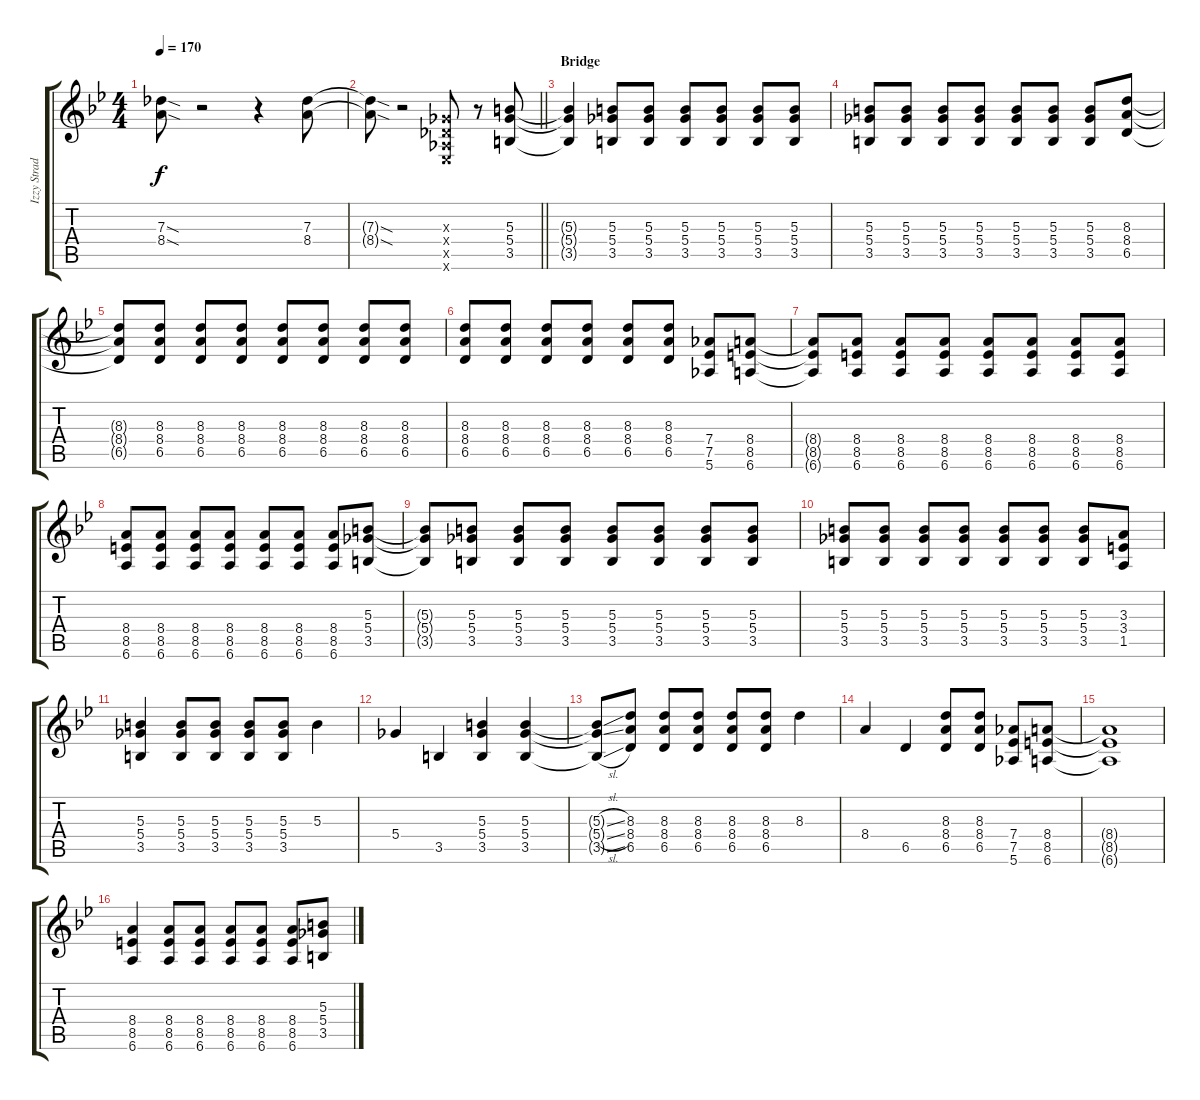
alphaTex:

\track ("Izzy Stradlin - Rhytm Guitar" "Izzy Strad") {instrument overdrivenguitar}
\staff {score tabs}
\tuning (Eb4 Bb3 Gb3 Db3 Ab2 Eb2) {hide}
\ts (4 4)
\tempo 170
\clef g2
\ks bb
(7.3{sod t} 8.4{sod t}).8{dy f} r.2 r.4 (7.3 8.4).8 |
\barLineRight lightlight
(7.3{sod t} 8.4{sod t}).8 r.2 (0.3{x} 0.4{x} 0.5{x} 0.6{x}).8 r.8 (5.3 5.4 3.5).8 |
\section ("" "Bridge")
(5.3{t} 5.4{t} 3.5{t}).4 (5.3 5.4 3.5).8 (5.3 5.4 3.5).8 (5.3 5.4 3.5).8 (5.3 5.4 3.5).8 (5.3 5.4 3.5).8 (5.3 5.4 3.5).8 |
(5.3 5.4 3.5).8 (5.3 5.4 3.5).8 (5.3 5.4 3.5).8 (5.3 5.4 3.5).8 (5.3 5.4 3.5).8 (5.3 5.4 3.5).8 (5.3 5.4 3.5).8 (8.3 8.4 6.5).8 |
(8.3{t} 8.4{t} 6.5{t}).8 (8.3 8.4 6.5).8 (8.3 8.4 6.5).8 (8.3 8.4 6.5).8 (8.3 8.4 6.5).8 (8.3 8.4 6.5).8 (8.3 8.4 6.5).8 (8.3 8.4 6.5).8 |
(8.3 8.4 6.5).8 (8.3 8.4 6.5).8 (8.3 8.4 6.5).8 (8.3 8.4 6.5).8 (8.3 8.4 6.5).8 (8.3 8.4 6.5).8 (7.4 7.5 5.6).8 (8.4 8.5 6.6).8 |
(8.4{t} 8.5{t} 6.6{t}).8 (8.4 8.5 6.6).8 (8.4 8.5 6.6).8 (8.4 8.5 6.6).8 (8.4 8.5 6.6).8 (8.4 8.5 6.6).8 (8.4 8.5 6.6).8 (8.4 8.5 6.6).8 |
(8.4 8.5 6.6).8 (8.4 8.5 6.6).8 (8.4 8.5 6.6).8 (8.4 8.5 6.6).8 (8.4 8.5 6.6).8 (8.4 8.5 6.6).8 (8.4 8.5 6.6).8 (5.3 5.4 3.5).8 |
(5.3{t} 5.4{t} 3.5{t}).8 (5.3 5.4 3.5).8 (5.3 5.4 3.5).8 (5.3 5.4 3.5).8 (5.3 5.4 3.5).8 (5.3 5.4 3.5).8 (5.3 5.4 3.5).8 (5.3 5.4 3.5).8 |
(5.3 5.4 3.5).8 (5.3 5.4 3.5).8 (5.3 5.4 3.5).8 (5.3 5.4 3.5).8 (5.3 5.4 3.5).8 (5.3 5.4 3.5).8 (5.3 5.4 3.5).8 (3.3 3.4 1.5).8 |
(5.3 5.4 3.5).4 (5.3 5.4 3.5).8 (5.3 5.4 3.5).8 (5.3 5.4 3.5).8 (5.3 5.4 3.5).8 5.3.4 |
5.4.4 3.5.4 (5.3 5.4 3.5).4 (5.3 5.4 3.5).4 |
(5.3{sl t} 5.4{sl t} 3.5{sl t}).8 (8.3 8.4 6.5).8 (8.3 8.4 6.5).8 (8.3 8.4 6.5).8 (8.3 8.4 6.5).8 (8.3 8.4 6.5).8 8.3.4 |
8.4.4 6.5.4 (8.3 8.4 6.5).8 (8.3 8.4 6.5).8 (7.4 7.5 5.6).8 (8.4 8.5 6.6).8 |
(8.4{t} 8.5{t} 6.6{t}).1 |
(8.4 8.5 6.6).4 (8.4 8.5 6.6).8 (8.4 8.5 6.6).8 (8.4 8.5 6.6).8 (8.4 8.5 6.6).8 (8.4 8.5 6.6).8 (5.3 5.4 3.5).8
